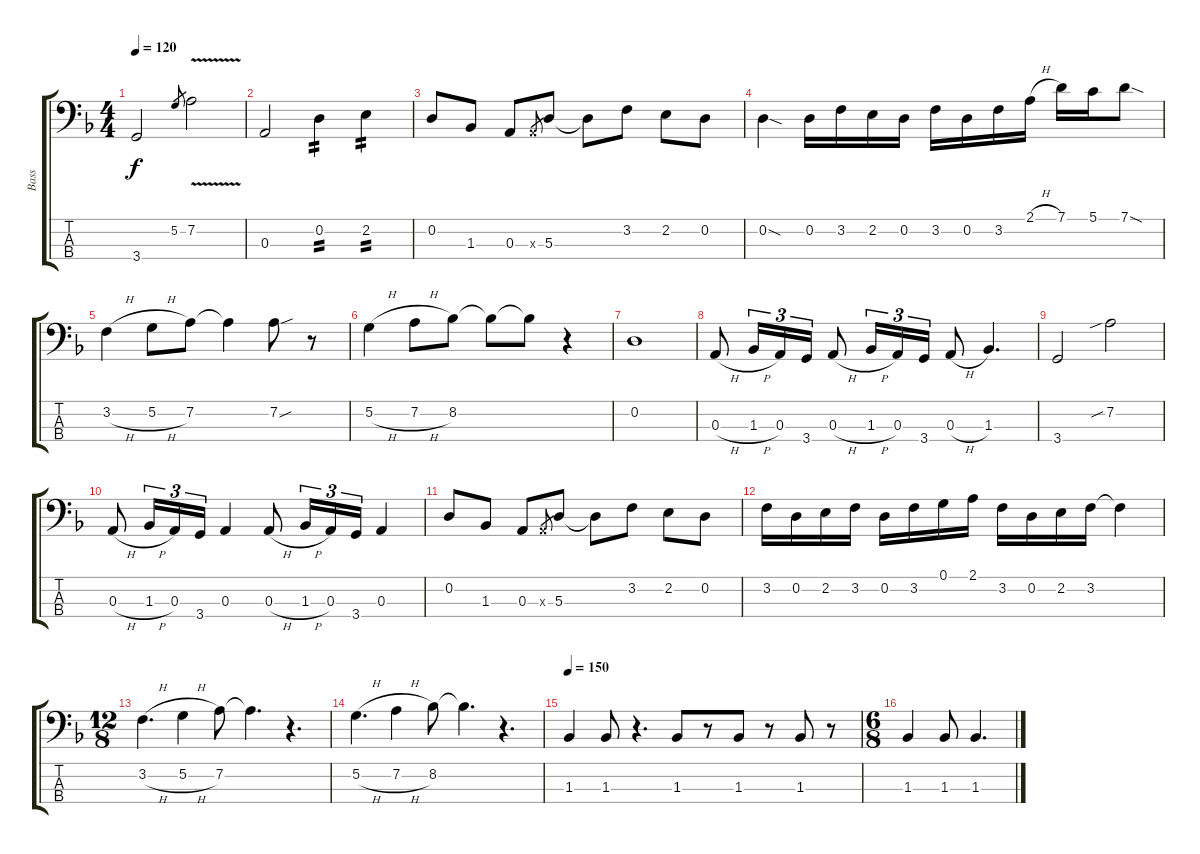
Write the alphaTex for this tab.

\track ("Bass" "Bass") {instrument electricbassfinger}
\staff {score tabs}
\tuning (G2 D2 A1 E1) {hide}
\ts (4 4)
\tempo 120
\clef f4
\ks f
3.4.2{dy f} 5.2.8{gr} 7.2{v}.2 |
0.3.2 0.2.4{tp 2} 2.2.4{tp 2} |
0.2.8 1.3.8 0.3.8 0.3{x}.8{gr} 5.3.8 5.3{t}.8 3.2.8 2.2.8 0.2.8 |
0.2{sod}.4 0.2.16 3.2.16 2.2.16 0.2.16 3.2.16 0.2.16 3.2.16 2.1{h}.16 7.1.16 5.1.16 7.1{sod}.8 |
3.2{h}.4 5.2{h}.8 7.2.8 7.2{t}.4 7.2{sou}.8 r.8 |
5.2{h}.4 7.2{h}.8 8.2.8 8.2{t}.8 8.2{t}.8 r.4 |
0.2.1 |
0.3{h}.8 1.3{h}.16{tu (3 2)} 0.3.16{tu (3 2)} 3.4.16{tu (3 2)} 0.3{h}.8 1.3{h}.16{tu (3 2)} 0.3.16{tu (3 2)} 3.4.16{tu (3 2)} 0.3{h}.8 1.3.4{d} |
3.4.2 7.2{sib}.2 |
0.3{h}.8 1.3{h}.16{tu (3 2)} 0.3.16{tu (3 2)} 3.4.16{tu (3 2)} 0.3.4 0.3{h}.8 1.3{h}.16{tu (3 2)} 0.3.16{tu (3 2)} 3.4.16{tu (3 2)} 0.3.4 |
0.2.8 1.3.8 0.3.8 0.3{x}.8{gr} 5.3.8 5.3{t}.8 3.2.8 2.2.8 0.2.8 |
3.2.16 0.2.16 2.2.16 3.2.16 0.2.16 3.2.16 0.1.16 2.1.16 3.2.16 0.2.16 2.2.16 3.2.16 3.2{t}.4 |
\ts (12 8)
3.2{h}.4{d} 5.2{h}.4 7.2.8 7.2{t}.4{d} r.4{d} |
5.2{h}.4{d} 7.2{h}.4 8.2.8 8.2{t}.4{d} r.4{d} |
\tempo 150
1.3.4 1.3.8 r.4{d} 1.3.8 r.8 1.3.8 r.8 1.3.8 r.8 |
\ts (6 8)
1.3.4 1.3.8 1.3.4{d}
